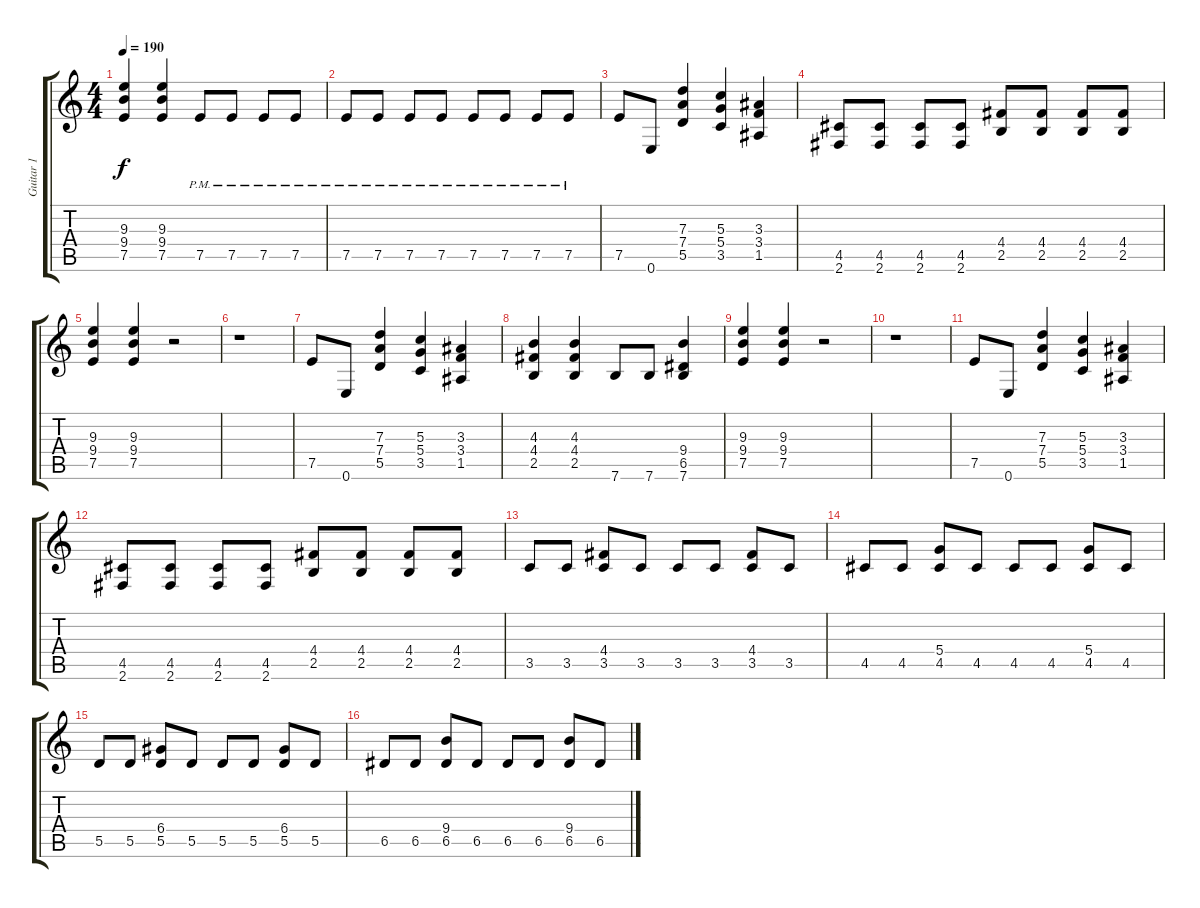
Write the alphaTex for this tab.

\track ("Guitar 1" "Guitar 1") {instrument overdrivenguitar}
\staff {score tabs}
\tuning (E4 B3 G3 D3 A2 E2) {hide}
\ts (4 4)
\tempo 190
\clef g2
\ks c
(9.3 9.4 7.5).4{dy f} (9.3 9.4 7.5).4 7.5{pm}.8 7.5{pm}.8 7.5{pm}.8 7.5{pm}.8 |
7.5{pm}.8 7.5{pm}.8 7.5{pm}.8 7.5{pm}.8 7.5{pm}.8 7.5{pm}.8 7.5{pm}.8 7.5{pm}.8 |
7.5.8 0.6.8 (7.3 7.4 5.5).4 (5.3 5.4 3.5).4 (3.3 3.4 1.5).4 |
(4.5 2.6).8 (4.5 2.6).8 (4.5 2.6).8 (4.5 2.6).8 (4.4 2.5).8 (4.4 2.5).8 (4.4 2.5).8 (4.4 2.5).8 |
(9.3 9.4 7.5).4 (9.3 9.4 7.5).4 r.2 |
r.1 |
7.5.8 0.6.8 (7.3 7.4 5.5).4 (5.3 5.4 3.5).4 (3.3 3.4 1.5).4 |
(4.3 4.4 2.5).4 (4.3 4.4 2.5).4 7.6.8 7.6.8 (9.4 6.5 7.6).4 |
(9.3 9.4 7.5).4 (9.3 9.4 7.5).4 r.2 |
r.1 |
7.5.8 0.6.8 (7.3 7.4 5.5).4 (5.3 5.4 3.5).4 (3.3 3.4 1.5).4 |
(4.5 2.6).8 (4.5 2.6).8 (4.5 2.6).8 (4.5 2.6).8 (4.4 2.5).8 (4.4 2.5).8 (4.4 2.5).8 (4.4 2.5).8 |
3.5.8 3.5.8 (4.4 3.5).8 3.5.8 3.5.8 3.5.8 (4.4 3.5).8 3.5.8 |
4.5.8 4.5.8 (5.4 4.5).8 4.5.8 4.5.8 4.5.8 (5.4 4.5).8 4.5.8 |
5.5.8 5.5.8 (6.4 5.5).8 5.5.8 5.5.8 5.5.8 (6.4 5.5).8 5.5.8 |
6.5.8 6.5.8 (9.4 6.5).8 6.5.8 6.5.8 6.5.8 (9.4 6.5).8 6.5.8
